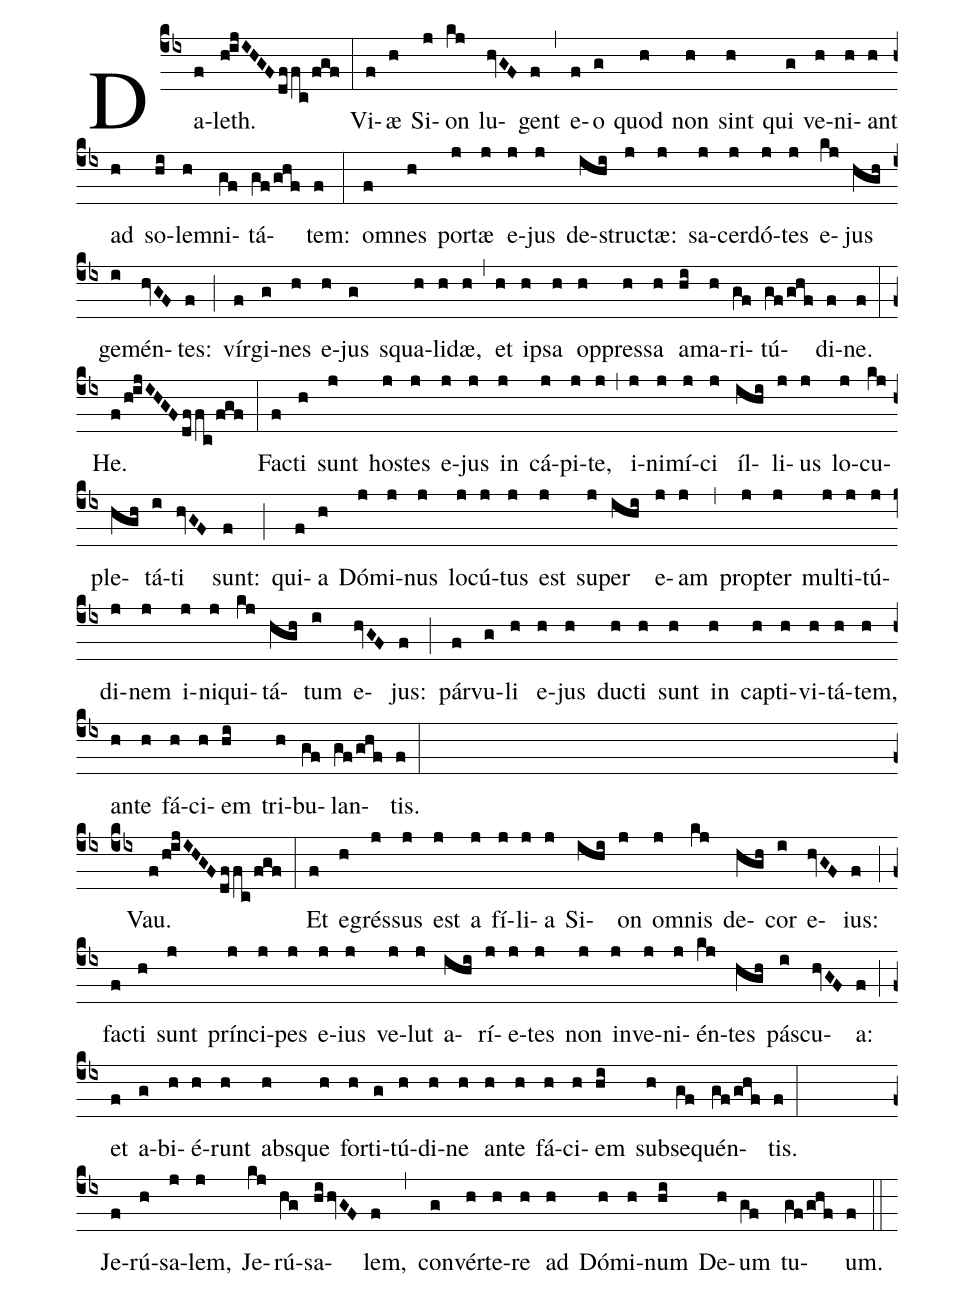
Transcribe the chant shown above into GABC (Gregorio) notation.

%%
(cb4)Da(f)leth.(hijIHGF/df/fc/fgf) (:)
Vi(f)æ(h) Si(j)on(kj) lu(hvGF)gent(f) (,) e(f)o(g) quod(h) non(h) sint(h) qui(g) ve(h)ni(h)ant(h) ad(h) so(hi)lem(h)ni(gf)tá(gf/ghf)tem:(f) (:) om(f)nes(h) por(j)tæ(j) e(j)jus(j) de(ihi)stru(j)ctæ:(j) sa(j)cer(j)dó(j)tes(j) e(kj)jus(hgh) ge(i)mén(hvGF)tes:(f) (;) vír(f)gi(g)nes(h) e(h)jus(g) squa(h)li(h)dæ,(h) (,) et(h) i(h)psa(h) op(h)pres(h)sa(h) a(hi)ma(h)ri(gf)tú(gf/ghf)di(f)ne.(f) (:Z)

He.(f/hijIHGF/df/fc/fgf) (:)
Fa(f)cti(h) sunt(j) ho(j)stes(j) e(j)jus(j) in(j) cá(j)pi(j)te,(j) (,) i(j)ni(j)mí(j)ci(j) íl(ihi)li(j)us(j) lo(j)cu(kj)ple(hgh)tá(i)ti(hvGF) sunt:(f) (;) qui(f)a(h) Dó(j)mi(j)nus(j) lo(j)cú(j)tus(j) est(j) su(j)per(ihi) e(j)am(j) (,) prop(j)ter(j) mul(j)ti(j)tú(j)di(j)nem(j) i(j)ni(j)qui(kj)tá(hgh)tum(i) e(hvGF)jus:(f) (;) pár(f)vu(g)li(h) e(h)jus(h) du(h)cti(h) sunt(h) in(h) cap(h)ti(h)vi(h)tá(h)tem,(h) an(h)te(h) fá(h)ci(h)em(hi) tri(h)bu(gf)lan(gf/ghf)tis.(f) (:Z) (cb4)

Vau.(f/hijIHGF/df/fc/fgf) (:)
Et(f) e(h)grés(j)sus(j) est(j) a(j) fí(j)li(j)a(j) Si(ihi)on(j) om(j)nis(kj) de(hgh)cor(i) e(hvGF)ius:(f) (;) fa(f)cti(h) sunt(j) prín(j)ci(j)pes(j) e(j)ius(j) ve(j)lut(j) a(ihi)rí(j)e(j)tes(j) non(j) in(j)ve(j)ni(j)én(kj)tes(hgh) pá(i)scu(hvGF)a:(f) (;) et(f) a(g)bi(h)é(h)runt(h) ab(h)sque(h) for(h)ti(g)tú(h)di(h)ne(h) an(h)te(h) fá(h)ci(h)em(hi) sub(h)se(gf)quén(gf/ghf)tis.(f) (:Z)

Je(f)rú(h)sa(j)lem,(j) Je(kj)rú(hg)sa(hi-hvGF)lem,(f) (,)
con(g)vér(h)te(h)re(h) ad(h) Dó(h)mi(h)num(hi) De(h)um(gf) tu(gf/ghf)um.(f) (::)
